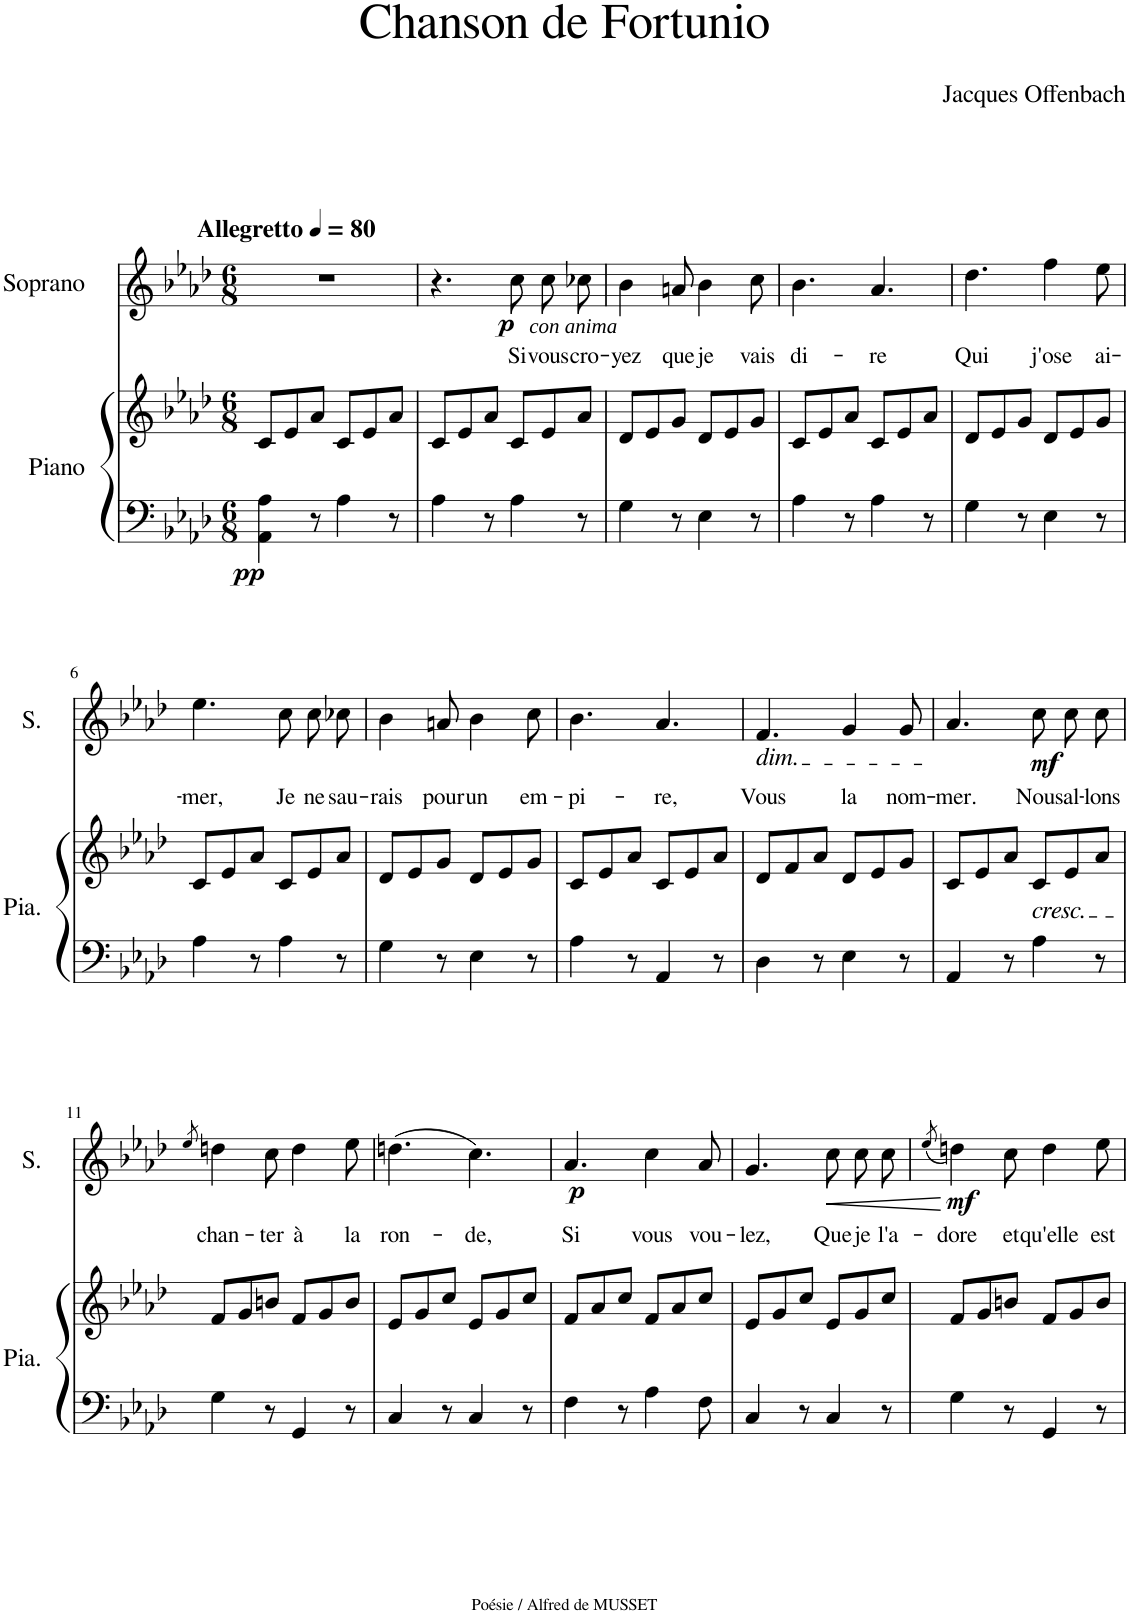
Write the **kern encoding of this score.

**kern	**kern	**dynam	**kern	**text	**dynam
*part2	*part2	*part2	*part1	*part1	*part1
*staff3	*staff2	*staff2/3	*staff1	*staff1	*staff1
*I"Piano	*	*	*I"Soprano	*	*
*I'Pia.	*	*	*I'S.	*	*
*clefF4	*clefG2	*	*clefG2	*	*
*k[b-e-a-d-]	*k[b-e-a-d-]	*	*k[b-e-a-d-]	*	*
*M6/8	*M6/8	*	*M6/8	*	*
*MM80	*MM80	*	*MM80	*	*
=1	=1	=1	=1	=1	=1
!	!	!	!LO:TX:a:B:t=Allegretto	!	!
!	!	!LO:DY:b=2	!	!	!
4AA-\ 4A-\	8c/L	pp	2.r	.	.
.	8e-/	.	.	.	.
8r	8a-/J	.	.	.	.
4A-\	8c/L	.	.	.	.
.	8e-/	.	.	.	.
8r	8a-/J	.	.	.	.
=2	=2	=2	=2	=2	=2
4A-\	8c/L	.	4.r	.	.
.	8e-/	.	.	.	.
8r	8a-/J	.	.	.	.
!	!	!	!	!LO:LY:b	!LO:DY:b
4A-\	8c/L	.	8cc\L	Si	p
!	!	!	!	!LO:LY:b	!
.	8e-/	.	8cc\	vous	.
!	!	!	!	!LO:LY:b	!LO:DY:b
8r	8a-/J	.	8cc-X\J	cro-	other-dynamics
=3	=3	=3	=3	=3	=3
!	!	!	!	!LO:LY:b	!
4G\	8d-/L	.	4b-\	-yez	.
.	8e-/	.	.	.	.
!	!	!	!	!LO:LY:b	!
8r	8g/J	.	8an/	que	.
!	!	!	!	!LO:LY:b	!
4E-\	8d-/L	.	4b-\	je	.
.	8e-/	.	.	.	.
!	!	!	!	!LO:LY:b	!
8r	8g/J	.	8cc\	vais	.
=4	=4	=4	=4	=4	=4
!	!	!	!	!LO:LY:b	!
4A-\	8c/L	.	4.b-\	di-	.
.	8e-/	.	.	.	.
8r	8a-/J	.	.	.	.
!	!	!	!	!LO:LY:b	!
4A-\	8c/L	.	4.a-/	-re	.
.	8e-/	.	.	.	.
8r	8a-/J	.	.	.	.
=5	=5	=5	=5	=5	=5
!	!	!	!	!LO:LY:b	!
4G\	8d-/L	.	4.dd-\	Qui	.
.	8e-/	.	.	.	.
8r	8g/J	.	.	.	.
!	!	!	!	!LO:LY:b	!
4E-\	8d-/L	.	4ff\	j'ose	.
.	8e-/	.	.	.	.
!	!	!	!	!LO:LY:b	!
8r	8g/J	.	8ee-\	ai-	.
!!LO:LB:g=z
=6	=6	=6	=6	=6	=6
!	!	!	!	!LO:LY:b	!
4A-\	8c/L	.	4.ee-\	-mer,	.
.	8e-/	.	.	.	.
8r	8a-/J	.	.	.	.
!	!	!	!	!LO:LY:b	!
4A-\	8c/L	.	8cc\L	Je	.
!	!	!	!	!LO:LY:b	!
.	8e-/	.	8cc\	ne	.
!	!	!	!	!LO:LY:b	!
8r	8a-/J	.	8cc-X\J	sau-	.
=7	=7	=7	=7	=7	=7
!	!	!	!	!LO:LY:b	!
4G\	8d-/L	.	4b-\	-rais	.
.	8e-/	.	.	.	.
!	!	!	!	!LO:LY:b	!
8r	8g/J	.	8an/	pour	.
!	!	!	!	!LO:LY:b	!
4E-\	8d-/L	.	4b-\	un	.
.	8e-/	.	.	.	.
!	!	!	!	!LO:LY:b	!
8r	8g/J	.	8cc\	em-	.
=8	=8	=8	=8	=8	=8
!	!	!	!	!LO:LY:b	!
4A-\	8c/L	.	4.b-\	-pi-	.
.	8e-/	.	.	.	.
8r	8a-/J	.	.	.	.
!	!	!	!	!LO:LY:b	!
4AA-/	8c/L	.	4.a-/	-re,	.
.	8e-/	.	.	.	.
8r	8a-/J	.	.	.	.
=9	=9	=9	=9	=9	=9
!	!	!	!LO:TX:b:i:t=dim.	!	!
!	!	!	!	!LO:LY:b	!
4D-\	8d-/L	.	4.f/	Vous	.
.	8f/	.	.	.	.
8r	8a-/J	.	.	.	.
!	!	!	!	!LO:LY:b	!
4E-\	8d-/L	.	4g/	la	.
.	8e-/	.	.	.	.
!	!	!	!	!LO:LY:b	!
8r	8g/J	.	8g/	nom-	.
=10	=10	=10	=10	=10	=10
!	!	!	!	!LO:LY:b	!
4AA-/	8c/L	.	4.a-/	-mer.	.
.	8e-/	.	.	.	.
8r	8a-/J	.	.	.	.
!	!LO:TX:b:i:t=cresc.	!	!	!	!
!	!	!	!	!LO:LY:b	!LO:DY:b
4A-\	8c/L	.	8cc\L	Nous	mf
!	!	!	!	!LO:LY:b	!
.	8e-/	.	8cc\	al-	.
!	!	!	!	!LO:LY:b	!
8r	8a-/J	.	8cc\J	-lons	.
!!LO:LB:g=z
=11	=11	=11	=11	=11	=11
.	.	.	8qee-/	.	.
!	!	!	!	!LO:LY:b	!
4G\	8f/L	.	4ddn\	chan-	.
.	8g/	.	.	.	.
!	!	!	!	!LO:LY:b	!
8r	8bn/J	.	8cc\	-ter	.
!	!	!	!	!LO:LY:b	!
4GG/	8f/L	.	4dd\	à	.
.	8g/	.	.	.	.
!	!	!	!	!LO:LY:b	!
8r	8b/J	.	8ee-\	la	.
=12	=12	=12	=12	=12	=12
!	!	!	!	!LO:LY:b	!
4C/	8e-/L	.	(4.ddn\	ron-	.
.	8g/	.	.	.	.
8r	8cc/J	.	.	.	.
!	!	!	!	!LO:LY:b	!
4C/	8e-/L	.	4.cc\)	-de,	.
.	8g/	.	.	.	.
8r	8cc/J	.	.	.	.
=13	=13	=13	=13	=13	=13
!	!	!	!	!LO:LY:b	!LO:DY:b
4F\	8f/L	.	4.a-/	Si	p
.	8a-/	.	.	.	.
8r	8cc/J	.	.	.	.
!	!	!	!	!LO:LY:b	!
4A-\	8f/L	.	4cc\	vous	.
.	8a-/	.	.	.	.
!	!	!	!	!LO:LY:b	!
8F\	8cc/J	.	8a-/	vou-	.
=14	=14	=14	=14	=14	=14
!	!	!	!	!LO:LY:b	!
4C/	8e-/L	.	4.g/	-lez,	.
.	8g/	.	.	.	.
8r	8cc/J	.	.	.	.
!	!	!	!	!LO:LY:b	!LO:HP:b
4C/	8e-/L	.	8cc\L	Que	<
!	!	!	!	!LO:LY:b	!
.	8g/	.	8cc\	je	.
!	!	!	!	!LO:LY:b	!
8r	8cc/J	.	8cc\J	l'a-	.
.	.	.	.	.	[
=15	=15	=15	=15	=15	=15
.	.	.	(8qee-/	.	.
!	!	!	!	!LO:LY:b	!LO:DY:b
4G\	8f/L	.	4ddn\)	-dore	mf
.	8g/	.	.	.	.
!	!	!	!	!LO:LY:b	!
8r	8bn/J	.	8cc\	et	.
!	!	!	!	!LO:LY:b	!
4GG/	8f/L	.	4dd\	qu'elle	.
.	8g/	.	.	.	.
!	!	!	!	!LO:LY:b	!
8r	8b/J	.	8ee-\	est	.
=	=	=	=	=	=
*-	*-	*-	*-	*-	*-
